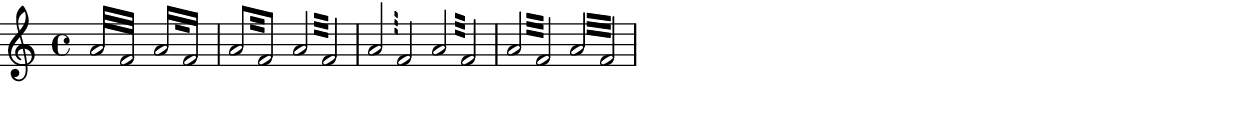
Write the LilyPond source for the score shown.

%% Generated by lilypond-book
%% Options: [exampleindent=10.16\mm,indent=0\mm,line-width=160\mm,paper-height=845.047\pt,paper-width=597.508\pt,papersize='(cons (* 597.508 pt) (* 845.047 pt))]
\include "lilypond-book-preamble.ly"


% ****************************************************************
% Start cut-&-pastable-section
% ****************************************************************

#(ly:set-option 'eps-box-padding 3.000000)



\paper {
  #(set-paper-size '(cons (* 597.508 pt) (* 845.047 pt)))
  indent = 0\mm
  line-width = 160\mm
  % offset the left padding, also add 1mm as lilypond creates cropped
  % images with a little space on the right
  line-width = #(- line-width (* mm  3.000000) (* mm 1))
}

\layout {
  
}




% ****************************************************************
% ly snippet:
% ****************************************************************
\sourcefilename "snippets/engraving-tremolos-with-floating-beams.ly"
\sourcefileline 0
%% DO NOT EDIT this file manually; it was automatically
%% generated from the LilyPond Snippet Repository
%% (http://lsr.di.unimi.it).
%%
%% Make any changes in the LSR itself, or in
%% `Documentation/snippets/new/`, then run
%% `scripts/auxiliar/makelsr.pl`.
%%
%% This file is in the public domain.

\version "2.24.0"

\header {
%% Translation of GIT committish: a8a85e19654e46d725563e6deba44083ef137a2c
  texidocja = "
トレモロの演奏時間が 4 分音符より短い場合や、ちょうど 2 分音符である場合、@c
あるいは 2 分音符と全音符の間の長さである場合は、連桁を符幹と接触させて@c
表示することが一般的です。スタイルによっては、いくつかの連桁が符幹に@c
接触せずに中央に描かれる場合があります。このような符幹に接触しない@c
トレモロの連桁の数は、@code{Beam} オブジェクトの @code{gap-count}
プロパティでコントロールされます。また、連桁と符幹との間隔は @code{gap}
プロパティでセットされます。
"
  doctitleja = "トレモロを符幹に接触せずに譜刻する"

%% Translation of GIT committish: 41a008e75e2fe29536406cdf0d71c32a4606f2b8
  texidocfr = "
Lorsque la durée totale d'un trémolo est inférieure à la noire, égale
une blanche, ou bien entre une blanche et une ronde, il est d'usage que
toutes les ligatures soient en contact avec les hampes. Certains styles
de gravure font cependant apparaître des ligatures détachées, centrées
entre les hampes. Pour ce type de trémolo, le nombre de hampes
flottantes se gère au travers de la propriété @code{gap-count} de
l'objet @code{Beam}, et l'écart entre ligature et hampe se définit par
la propriété @code{gap}.
"

  doctitlefr = "Impression de trémolo avec ligature flottante"

%% Translation of GIT committish: 8ffecf6be17c6ec2ff87cf31873121a8cce29b09
  texidoces = "
Si la duración total de un trémolo es menor de una negra, o
exactamente de una blanca, normalmente se compone tipográficamente con
todas las barras de corchea tocando las plicas.  Ciertos estilos de
notación de partituras componen algunas de estas barras como barras
flotantes centradas que no tocan las plicas de las figuras.  El número
de barras flotantes en este tipo de trémolo está controlado por la
propiedad @code{'gap-count } del objeto @code{Beam} y la separación
entre las barras y las plicas se fija con la propiedad @code{'gap}.

"
  doctitlees = "Trémolos con barras flotantes"

%% Translation of GIT committish: 8ffecf6be17c6ec2ff87cf31873121a8cce29b09
  texidocca = "
Si la duració total d'un trèmol és menor d'una negra, o exactament
d'una blanca, normalment es grava amb totes les barres de corxera
tocant les pliques.  Certs estils de notació de partitures composen
algunes d'aquestes barres com a barres flotants centrades que no
toquen les pliques de les figures.  El nombre de barres flotants en
aquest tipus de trèmol està controlat per la propietat
@code{'gap-count } del l'objecte @code{Beam} i la separació
entre les barres i les pliques es fixa amb la propietat @code{'gap}.

"
  doctitleca = "Trèmols amb barres flotants"

  lsrtags = "repeats, rhythms"

  texidoc = "
If a tremolo's total duration is less than a quarter-note, or exactly a
half-note, or between a half-note and a whole-note, it is normally
typeset with all beams touching the stems.  Certain engraving styles
typeset some of these beams as centered floating beams that do not
touch the stems.  The number of floating beams in this type of tremolo
is controlled with the @code{'gap-count} property of the @code{Beam}
object, and the size of the gaps between beams and stems is set with
the @code{'gap} property.
"

  doctitle = "Engraving tremolos with floating beams"
} % begin verbatim


\relative c'' {
  \repeat tremolo 8 { a32 f }
  \override Beam.gap-count = #1
  \repeat tremolo 8 { a32 f }
  \override Beam.gap-count = #2
  \repeat tremolo 8 { a32 f }
  \override Beam.gap-count = #3
  \repeat tremolo 8 { a32 f }

  \override Beam.gap-count = #3
  \override Beam.gap = #1.33
  \repeat tremolo 8 { a32 f }
  \override Beam.gap = #1
  \repeat tremolo 8 { a32 f }
  \override Beam.gap = #0.67
  \repeat tremolo 8 { a32 f }
  \override Beam.gap = #0.33
  \repeat tremolo 8 { a32 f }
}



% ****************************************************************
% end ly snippet
% ****************************************************************
